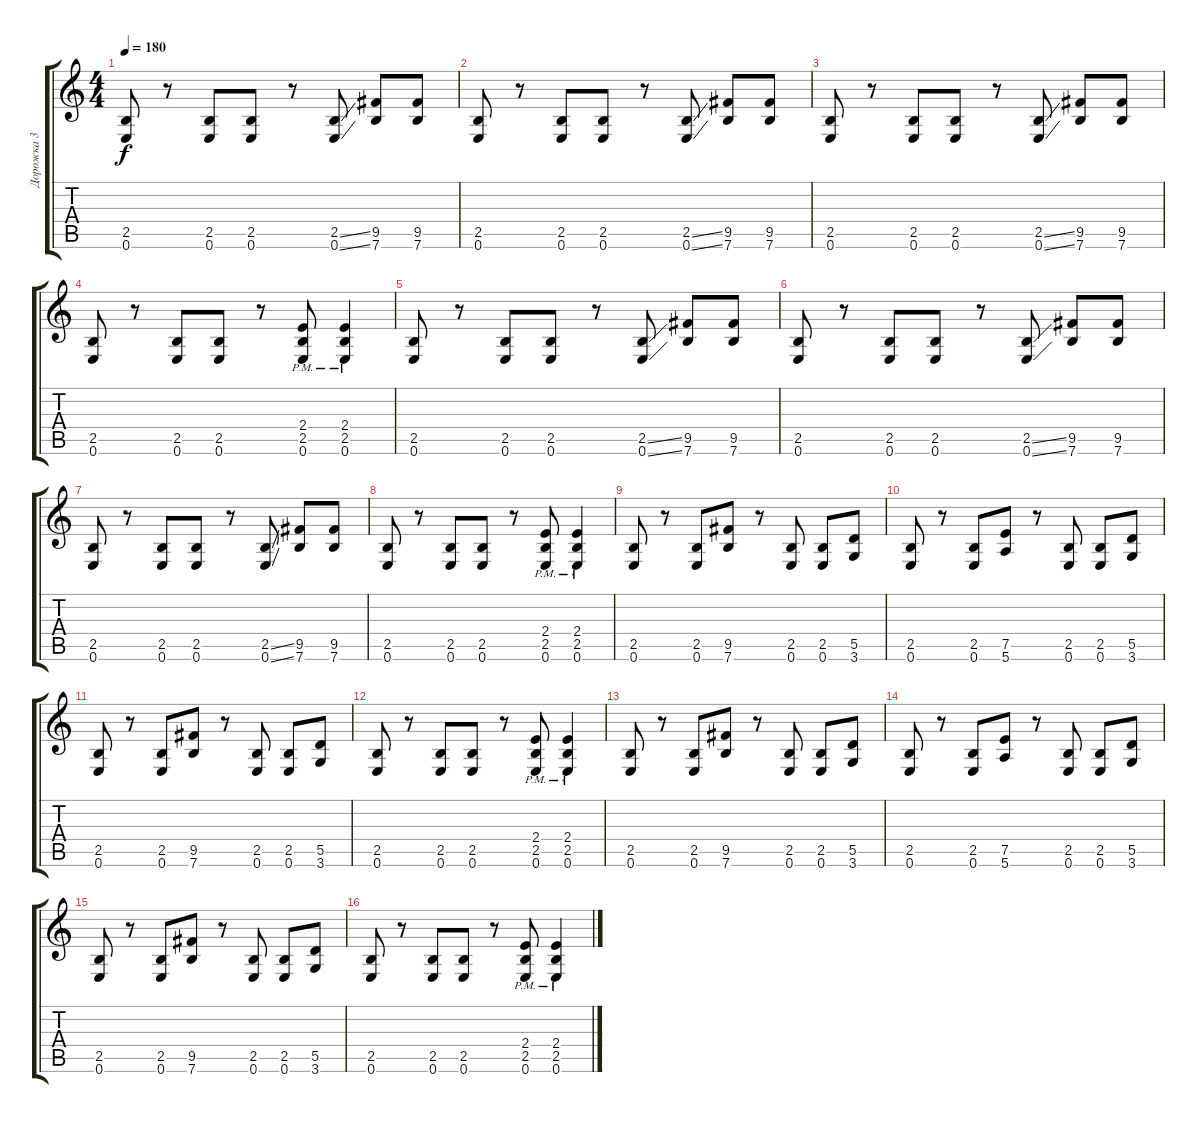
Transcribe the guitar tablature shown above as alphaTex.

\track ("Дорожка 3" "Дорожка 3") {instrument overdrivenguitar}
\staff {score tabs}
\tuning (E4 B3 G3 D3 A2 E2) {hide}
\ts (4 4)
\tempo 180
\clef g2
\ks c
(2.5 0.6).8{dy f} r.8 (2.5 0.6).8 (2.5 0.6).8 r.8 (2.5{ss} 0.6{ss}).8 (9.5 7.6).8 (9.5 7.6).8 |
(2.5 0.6).8 r.8 (2.5 0.6).8 (2.5 0.6).8 r.8 (2.5{ss} 0.6{ss}).8 (9.5 7.6).8 (9.5 7.6).8 |
(2.5 0.6).8 r.8 (2.5 0.6).8 (2.5 0.6).8 r.8 (2.5{ss} 0.6{ss}).8 (9.5 7.6).8 (9.5 7.6).8 |
(2.5 0.6).8 r.8 (2.5 0.6).8 (2.5 0.6).8 r.8 (2.4{pm} 2.5{pm} 0.6{pm}).8 (2.4{pm} 2.5{pm} 0.6{pm}).4 |
(2.5 0.6).8 r.8 (2.5 0.6).8 (2.5 0.6).8 r.8 (2.5{ss} 0.6{ss}).8 (9.5 7.6).8 (9.5 7.6).8 |
(2.5 0.6).8 r.8 (2.5 0.6).8 (2.5 0.6).8 r.8 (2.5{ss} 0.6{ss}).8 (9.5 7.6).8 (9.5 7.6).8 |
(2.5 0.6).8 r.8 (2.5 0.6).8 (2.5 0.6).8 r.8 (2.5{ss} 0.6{ss}).8 (9.5 7.6).8 (9.5 7.6).8 |
(2.5 0.6).8 r.8 (2.5 0.6).8 (2.5 0.6).8 r.8 (2.4{pm} 2.5{pm} 0.6{pm}).8 (2.4{pm} 2.5{pm} 0.6{pm}).4 |
(2.5 0.6).8 r.8 (2.5 0.6).8 (9.5 7.6).8 r.8 (2.5 0.6).8 (2.5 0.6).8 (5.5 3.6).8 |
(2.5 0.6).8 r.8 (2.5 0.6).8 (7.5 5.6).8 r.8 (2.5 0.6).8 (2.5 0.6).8 (5.5 3.6).8 |
(2.5 0.6).8 r.8 (2.5 0.6).8 (9.5 7.6).8 r.8 (2.5 0.6).8 (2.5 0.6).8 (5.5 3.6).8 |
(2.5 0.6).8 r.8 (2.5 0.6).8 (2.5 0.6).8 r.8 (2.4{pm} 2.5{pm} 0.6{pm}).8 (2.4{pm} 2.5{pm} 0.6{pm}).4 |
(2.5 0.6).8 r.8 (2.5 0.6).8 (9.5 7.6).8 r.8 (2.5 0.6).8 (2.5 0.6).8 (5.5 3.6).8 |
(2.5 0.6).8 r.8 (2.5 0.6).8 (7.5 5.6).8 r.8 (2.5 0.6).8 (2.5 0.6).8 (5.5 3.6).8 |
(2.5 0.6).8 r.8 (2.5 0.6).8 (9.5 7.6).8 r.8 (2.5 0.6).8 (2.5 0.6).8 (5.5 3.6).8 |
(2.5 0.6).8 r.8 (2.5 0.6).8 (2.5 0.6).8 r.8 (2.4{pm} 2.5{pm} 0.6{pm}).8 (2.4{pm} 2.5{pm} 0.6{pm}).4
